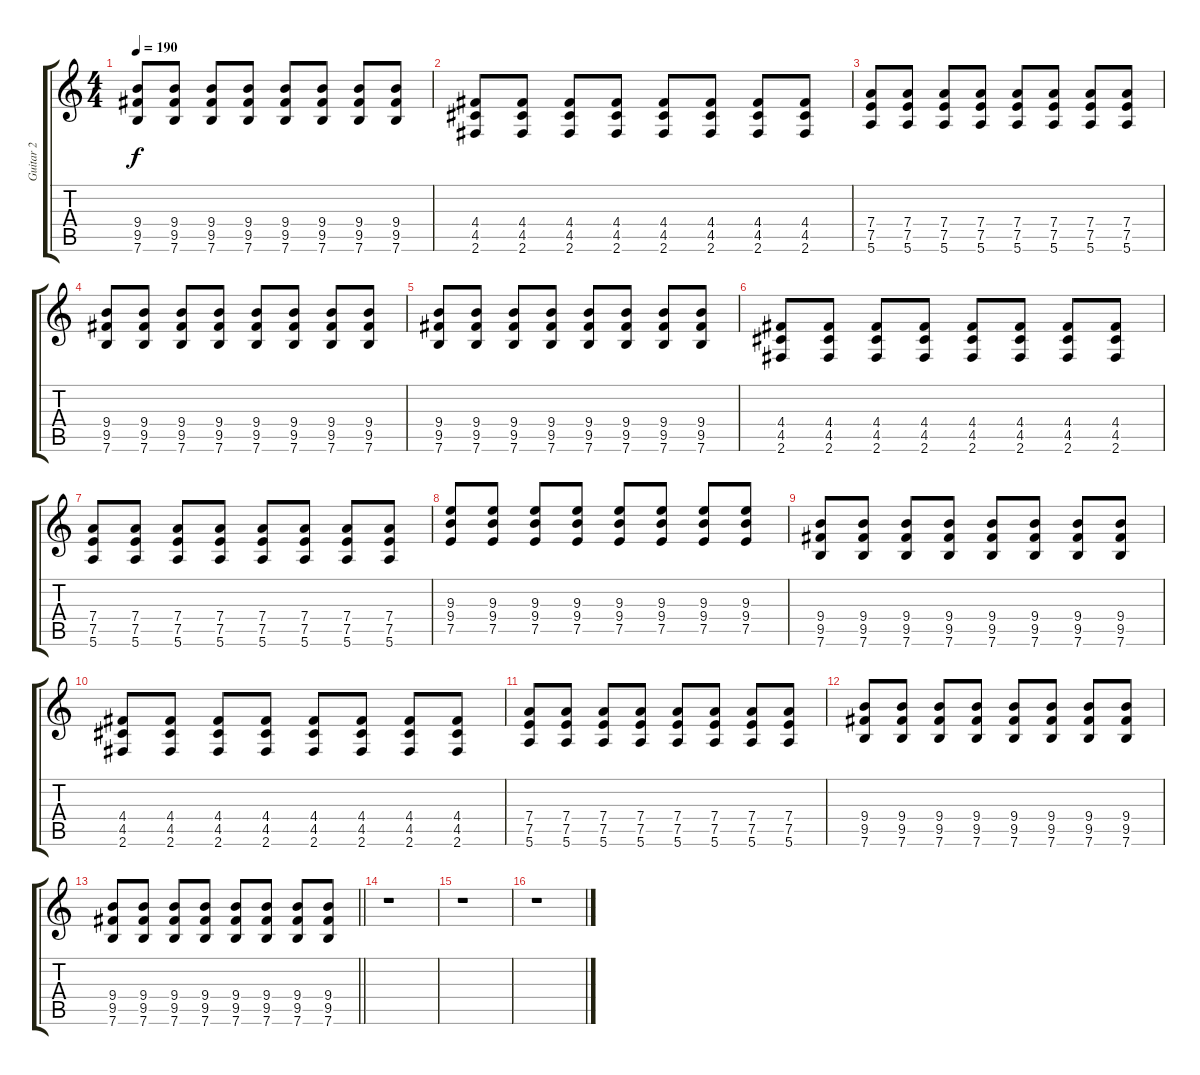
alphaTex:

\track ("Guitar 2" "Guitar 2") {instrument distortionguitar}
\staff {score tabs}
\tuning (E4 B3 G3 D3 A2 E2) {hide}
\ts (4 4)
\tempo 190
\clef g2
\ks c
(9.4 9.5 7.6).8{dy f} (9.4 9.5 7.6).8 (9.4 9.5 7.6).8 (9.4 9.5 7.6).8 (9.4 9.5 7.6).8 (9.4 9.5 7.6).8 (9.4 9.5 7.6).8 (9.4 9.5 7.6).8 |
(4.4 4.5 2.6).8 (4.4 4.5 2.6).8 (4.4 4.5 2.6).8 (4.4 4.5 2.6).8 (4.4 4.5 2.6).8 (4.4 4.5 2.6).8 (4.4 4.5 2.6).8 (4.4 4.5 2.6).8 |
(7.4 7.5 5.6).8 (7.4 7.5 5.6).8 (7.4 7.5 5.6).8 (7.4 7.5 5.6).8 (7.4 7.5 5.6).8 (7.4 7.5 5.6).8 (7.4 7.5 5.6).8 (7.4 7.5 5.6).8 |
(9.4 9.5 7.6).8 (9.4 9.5 7.6).8 (9.4 9.5 7.6).8 (9.4 9.5 7.6).8 (9.4 9.5 7.6).8 (9.4 9.5 7.6).8 (9.4 9.5 7.6).8 (9.4 9.5 7.6).8 |
(9.4 9.5 7.6).8 (9.4 9.5 7.6).8 (9.4 9.5 7.6).8 (9.4 9.5 7.6).8 (9.4 9.5 7.6).8 (9.4 9.5 7.6).8 (9.4 9.5 7.6).8 (9.4 9.5 7.6).8 |
(4.4 4.5 2.6).8 (4.4 4.5 2.6).8 (4.4 4.5 2.6).8 (4.4 4.5 2.6).8 (4.4 4.5 2.6).8 (4.4 4.5 2.6).8 (4.4 4.5 2.6).8 (4.4 4.5 2.6).8 |
(7.4 7.5 5.6).8 (7.4 7.5 5.6).8 (7.4 7.5 5.6).8 (7.4 7.5 5.6).8 (7.4 7.5 5.6).8 (7.4 7.5 5.6).8 (7.4 7.5 5.6).8 (7.4 7.5 5.6).8 |
(9.3 9.4 7.5).8 (9.3 9.4 7.5).8 (9.3 9.4 7.5).8 (9.3 9.4 7.5).8 (9.3 9.4 7.5).8 (9.3 9.4 7.5).8 (9.3 9.4 7.5).8 (9.3 9.4 7.5).8 |
(9.4 9.5 7.6).8 (9.4 9.5 7.6).8 (9.4 9.5 7.6).8 (9.4 9.5 7.6).8 (9.4 9.5 7.6).8 (9.4 9.5 7.6).8 (9.4 9.5 7.6).8 (9.4 9.5 7.6).8 |
(4.4 4.5 2.6).8 (4.4 4.5 2.6).8 (4.4 4.5 2.6).8 (4.4 4.5 2.6).8 (4.4 4.5 2.6).8 (4.4 4.5 2.6).8 (4.4 4.5 2.6).8 (4.4 4.5 2.6).8 |
(7.4 7.5 5.6).8 (7.4 7.5 5.6).8 (7.4 7.5 5.6).8 (7.4 7.5 5.6).8 (7.4 7.5 5.6).8 (7.4 7.5 5.6).8 (7.4 7.5 5.6).8 (7.4 7.5 5.6).8 |
(9.4 9.5 7.6).8 (9.4 9.5 7.6).8 (9.4 9.5 7.6).8 (9.4 9.5 7.6).8 (9.4 9.5 7.6).8 (9.4 9.5 7.6).8 (9.4 9.5 7.6).8 (9.4 9.5 7.6).8 |
\barLineRight lightlight
(9.4 9.5 7.6).8 (9.4 9.5 7.6).8 (9.4 9.5 7.6).8 (9.4 9.5 7.6).8 (9.4 9.5 7.6).8 (9.4 9.5 7.6).8 (9.4 9.5 7.6).8 (9.4 9.5 7.6).8 |
r.1 |
r.1 |
r.1
